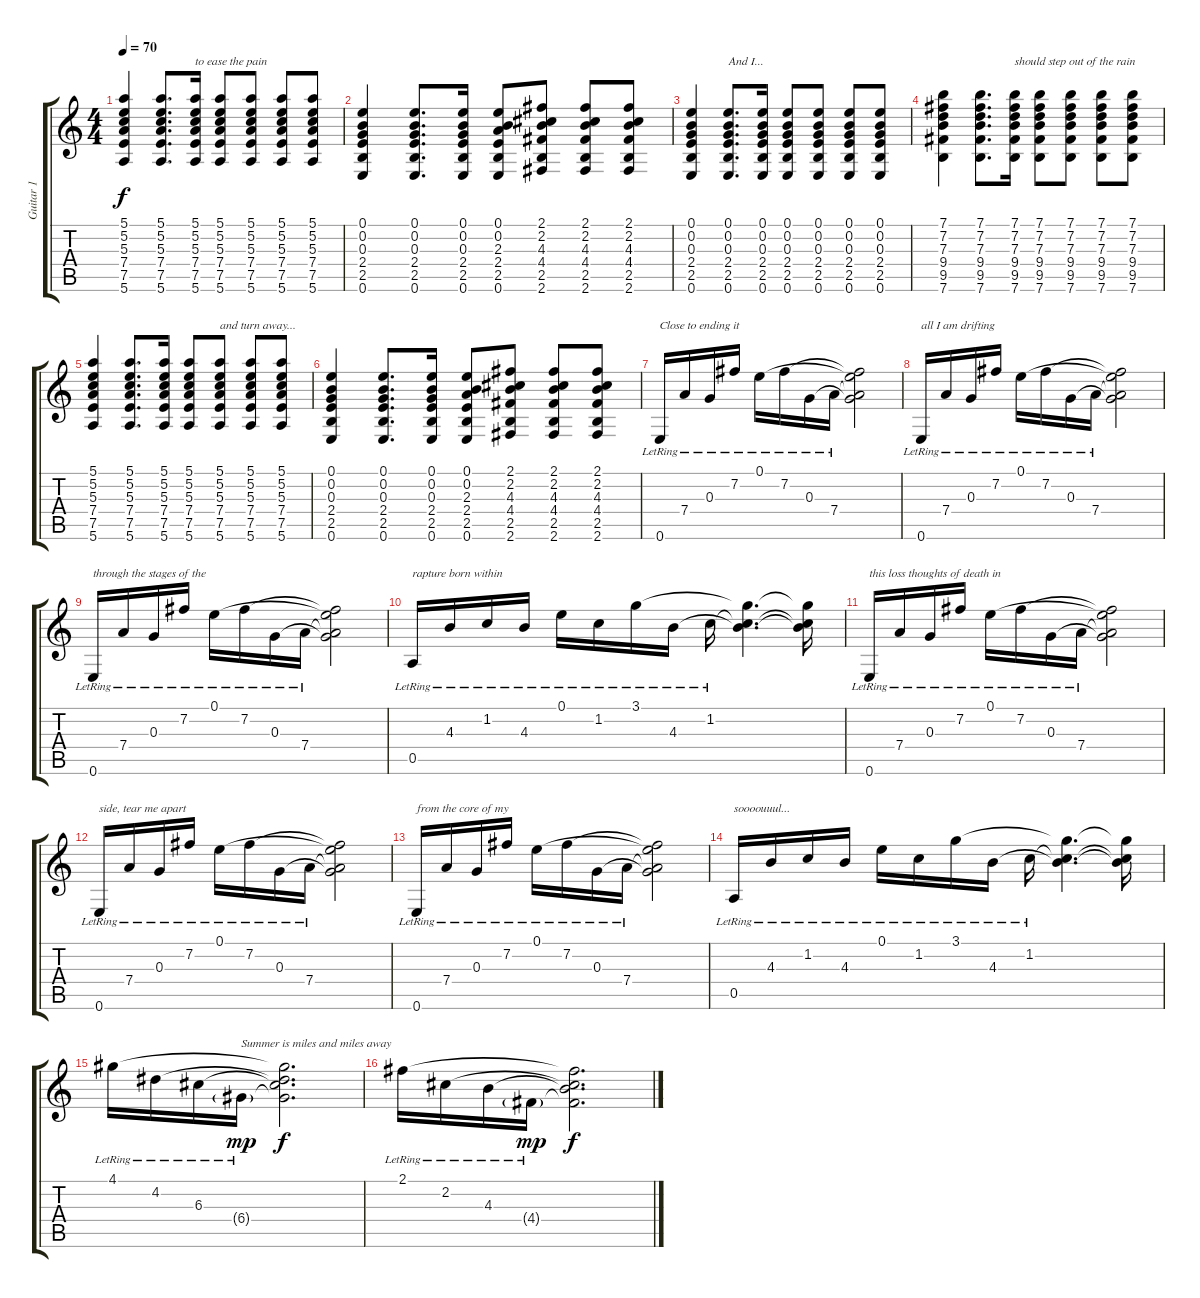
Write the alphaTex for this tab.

\track ("Guitar 1" "Guitar 1") {instrument electricguitarjazz}
\staff {score tabs}
\tuning (E4 B3 G3 D3 A2 E2) {hide}
\ts (4 4)
\tempo 70
\clef g2
\ks c
(5.1 5.2 5.3 7.4 7.5 5.6).4{dy f} (5.1 5.2 5.3 7.4 7.5 5.6).8{d} (5.1 5.2 5.3 7.4 7.5 5.6).16{txt "to ease the pain"} (5.1 5.2 5.3 7.4 7.5 5.6).8 (5.1 5.2 5.3 7.4 7.5 5.6).8 (5.1 5.2 5.3 7.4 7.5 5.6).8 (5.1 5.2 5.3 7.4 7.5 5.6).8 |
(0.1 0.2 0.3 2.4 2.5 0.6).4 (0.1 0.2 0.3 2.4 2.5 0.6).8{d} (0.1 0.2 0.3 2.4 2.5 0.6).16 (0.1 0.2 2.3 2.4 2.5 0.6).8 (2.1 2.2 4.3 4.4 2.5 2.6).8 (2.1 2.2 4.3 4.4 2.5 2.6).8 (2.1 2.2 4.3 4.4 2.5 2.6).8 |
(0.1 0.2 0.3 2.4 2.5 0.6).4{instrument acousticguitarsteel} (0.1 0.2 0.3 2.4 2.5 0.6).8{d txt "And I..."} (0.1 0.2 0.3 2.4 2.5 0.6).16 (0.1 0.2 0.3 2.4 2.5 0.6).8 (0.1 0.2 0.3 2.4 2.5 0.6).8 (0.1 0.2 0.3 2.4 2.5 0.6).8 (0.1 0.2 0.3 2.4 2.5 0.6).8 |
(7.1 7.2 7.3 9.4 9.5 7.6).4 (7.1 7.2 7.3 9.4 9.5 7.6).8{d} (7.1 7.2 7.3 9.4 9.5 7.6).16{txt "should step out of the rain"} (7.1 7.2 7.3 9.4 9.5 7.6).8 (7.1 7.2 7.3 9.4 9.5 7.6).8 (7.1 7.2 7.3 9.4 9.5 7.6).8 (7.1 7.2 7.3 9.4 9.5 7.6).8 |
(5.1 5.2 5.3 7.4 7.5 5.6).4 (5.1 5.2 5.3 7.4 7.5 5.6).8{d} (5.1 5.2 5.3 7.4 7.5 5.6).16 (5.1 5.2 5.3 7.4 7.5 5.6).8 (5.1 5.2 5.3 7.4 7.5 5.6).8{txt "and turn away..."} (5.1 5.2 5.3 7.4 7.5 5.6).8 (5.1 5.2 5.3 7.4 7.5 5.6).8 |
(0.1 0.2 0.3 2.4 2.5 0.6).4 (0.1 0.2 0.3 2.4 2.5 0.6).8{d} (0.1 0.2 0.3 2.4 2.5 0.6).16 (0.1 0.2 2.3 2.4 2.5 0.6).8 (2.1 2.2 4.3 4.4 2.5 2.6).8 (2.1 2.2 4.3 4.4 2.5 2.6).8 (2.1 2.2 4.3 4.4 2.5 2.6).8 |
0.6{lr}.16{txt "Close to ending it " instrument electricguitarjazz} 7.4{lr}.16 0.3{lr}.16 7.2{lr}.16 0.1{lr}.16 7.2{lr}.16 0.3{lr}.16 7.4{lr}.16 (0.1{t} 7.2{t} 0.3{t} 7.4{t}).2 |
0.6{lr}.16{txt "all I am drifting"} 7.4{lr}.16 0.3{lr}.16 7.2{lr}.16 0.1{lr}.16 7.2{lr}.16 0.3{lr}.16 7.4{lr}.16 (0.1{t} 7.2{t} 0.3{t} 7.4{t}).2 |
0.6{lr}.16{txt "through the stages of the"} 7.4{lr}.16 0.3{lr}.16 7.2{lr}.16 0.1{lr}.16 7.2{lr}.16 0.3{lr}.16 7.4{lr}.16 (0.1{t} 7.2{t} 0.3{t} 7.4{t}).2 |
0.5{lr}.16{txt "rapture born within"} 4.3{lr}.16 1.2{lr}.16 4.3{lr}.16 0.1{lr}.16 1.2{lr}.16 3.1{lr}.16 4.3{lr}.16 1.2{lr}.16 (3.1{t} 1.2{t} 4.3{t}).4{d} (3.1{t} 1.2{t} 4.3{t}).16 |
0.6{lr}.16{txt "this loss thoughts of death in"} 7.4{lr}.16 0.3{lr}.16 7.2{lr}.16 0.1{lr}.16 7.2{lr}.16 0.3{lr}.16 7.4{lr}.16 (0.1{t} 7.2{t} 0.3{t} 7.4{t}).2 |
0.6{lr}.16{txt "side, tear me apart "} 7.4{lr}.16 0.3{lr}.16 7.2{lr}.16 0.1{lr}.16 7.2{lr}.16 0.3{lr}.16 7.4{lr}.16 (0.1{t} 7.2{t} 0.3{t} 7.4{t}).2 |
0.6{lr}.16{txt "from the core of my"} 7.4{lr}.16 0.3{lr}.16 7.2{lr}.16 0.1{lr}.16 7.2{lr}.16 0.3{lr}.16 7.4{lr}.16 (0.1{t} 7.2{t} 0.3{t} 7.4{t}).2 |
0.5{lr}.16{txt "soooouuul..."} 4.3{lr}.16 1.2{lr}.16 4.3{lr}.16 0.1{lr}.16 1.2{lr}.16 3.1{lr}.16 4.3{lr}.16 1.2{lr}.16 (3.1{t} 1.2{t} 4.3{t}).4{d} (3.1{t} 1.2{t} 4.3{t}).16 |
4.1{lr}.16 4.2{lr}.16 6.3{lr}.16 6.4{g lr}.16{txt "Summer is miles and miles away" dy mp} (4.1{t} 4.2{t} 6.3{t} 6.4{t}).2{d dy f} |
2.1{lr}.16 2.2{lr}.16 4.3{lr}.16 4.4{g lr}.16{dy mp} (2.1{t} 2.2{t} 4.3{t} 4.4{t}).2{d dy f}
